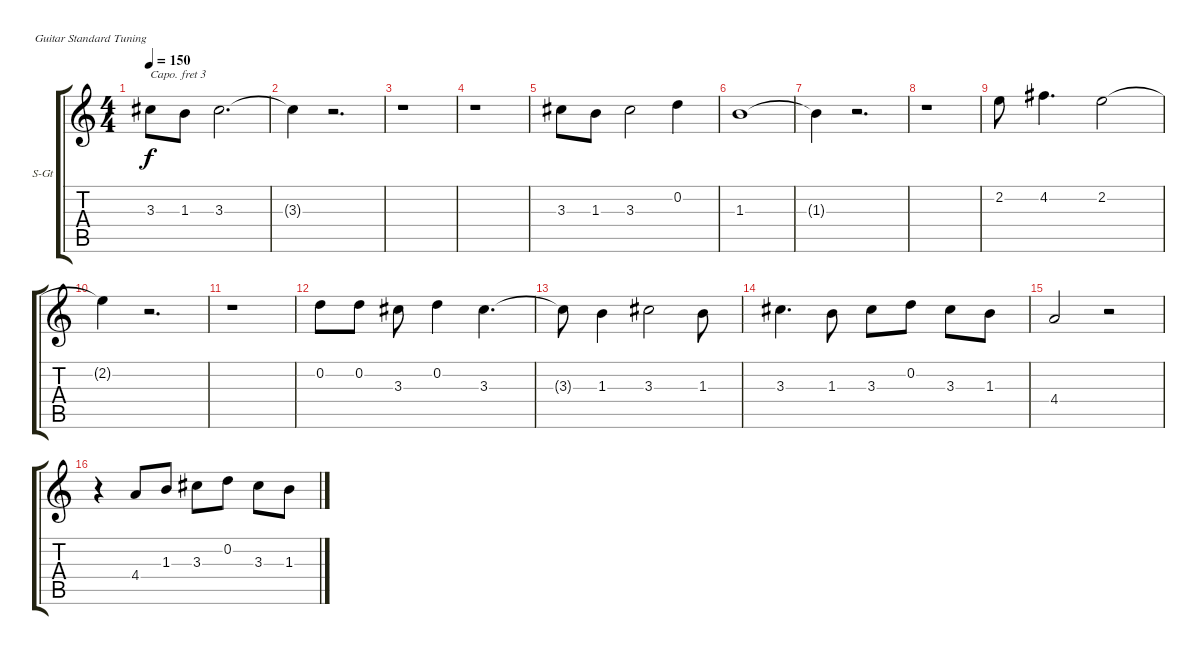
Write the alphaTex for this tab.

\bracketExtendMode groupsimilarinstruments
\firstSystemTrackNameOrientation horizontal
\otherSystemsTrackNameOrientation horizontal
\track ("Nicolas Reyes" "S-Gt") {instrument flute}
\staff {score tabs}
\capo 3
\tuning (E4 B3 G3 D3 A2 E2)
\displaytranspose 12
\ts (4 4)
\tempo 150
\clef g2
\ks c
3.3.8{dy f instrument flute} 1.3.8 3.3.2{d} |
3.3{t}.4 r.2{d} |
r.1 |
r.1 |
3.3.8 1.3.8 3.3.2 0.2.4 |
1.3.1 |
1.3{t}.4 r.2{d} |
r.1 |
2.2.8 4.2.4{d} 2.2.2 |
2.2{t}.4 r.2{d} |
r.1 |
0.2.8 0.2.8 3.3.8 0.2.4 3.3.4{d} |
3.3{t}.8 1.3.4 3.3.2 1.3.8 |
3.3.4{d} 1.3.8 3.3.8 0.2.8 3.3.8 1.3.8 |
4.4.2 r.2 |
r.4 4.4.8 1.3.8 3.3.8 0.2.8 3.3.8 1.3.8
